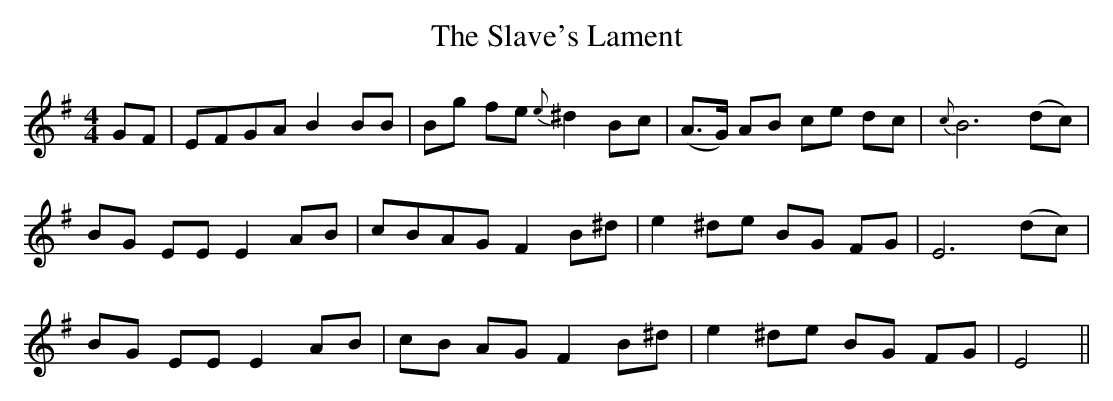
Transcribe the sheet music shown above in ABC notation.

X:1
T: The Slave's Lament
M: 4/4
L: 1/8
K: Emin
GF|EFGA B2 BB|Bg fe {e}^d2 Bc|(A>G) AB ce dc|{c}B6 (dc)|
BG EE E2 AB|cBAG F2 B^d|e2 ^de BG FG|E6 (dc)|
BG EE E2 AB|cB AG F2 B^d|e2 ^de BG FG|E4||
